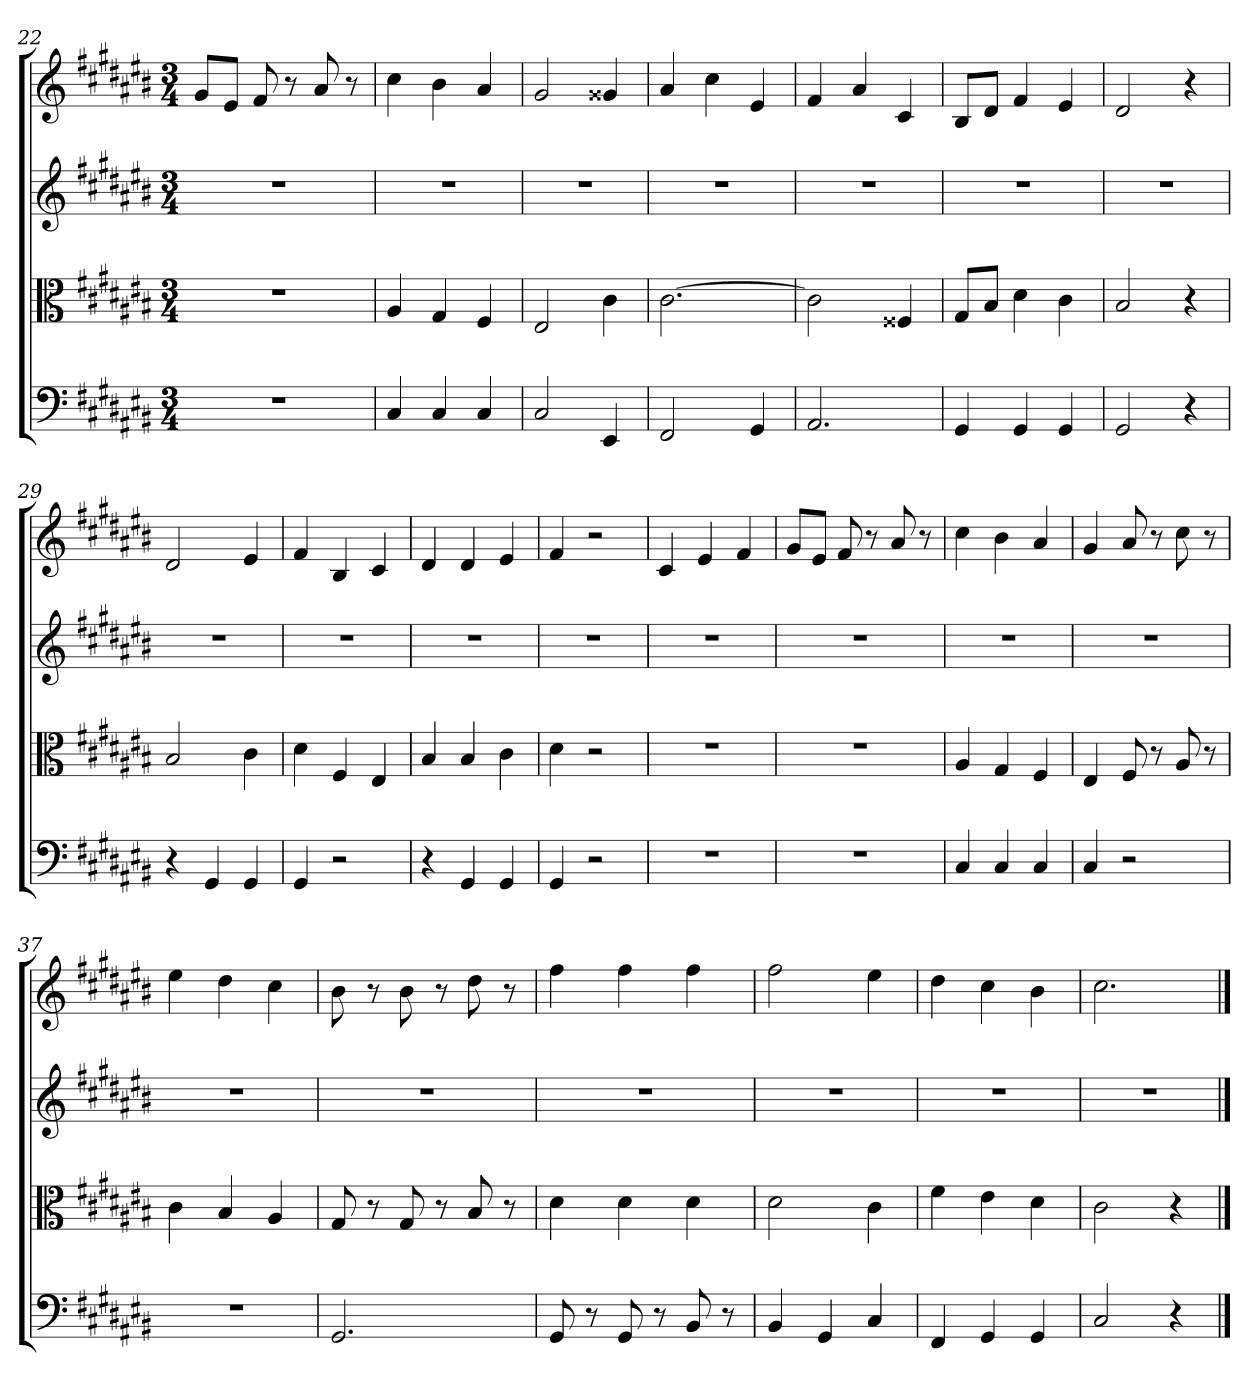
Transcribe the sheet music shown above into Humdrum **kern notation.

**kern	**kern	**kern	**kern
*part4	*part3	*part2	*part1
*staff4	*staff3	*staff2	*staff1
*clefF4	*clefC3	*clefG2	*clefG2
*k[f#c#g#d#a#e#b#]	*k[f#c#g#d#a#e#b#]	*k[f#c#g#d#a#e#b#]	*k[f#c#g#d#a#e#b#]
*C#:	*C#:	*C#:	*C#:
*M3/4	*M3/4	*M3/4	*M3/4
=22	=22	=22	=22
2.r	2.r	2.r	8g#/L
.	.	.	8e#/J
.	.	.	8f#
.	.	.	8r
.	.	.	8a#
.	.	.	8r
=23	=23	=23	=23
4C#	4A#	2.r	4cc#
4C#	4G#	.	4b#
4C#	4F#	.	4a#
=24	=24	=24	=24
2C#	2E#	2.r	2g#
4EE#	4c#	.	4g##X
=25	=25	=25	=25
2FF#	[2.c#	2.r	4a#
.	.	.	4cc#
4GG#	.	.	4e#
=26	=26	=26	=26
2.AA#	2c#]	2.r	4f#
.	.	.	4a#
.	4F##X	.	4c#
=27	=27	=27	=27
4GG#	8G#/L	2.r	8B#/L
.	8B#/J	.	8d#/J
4GG#	4d#	.	4f#
4GG#	4c#	.	4e#
=28	=28	=28	=28
2GG#	2B#	2.r	2d#
4r	4r	.	4r
=29	=29	=29	=29
4r	2B#	2.r	2d#
4GG#	.	.	.
4GG#	4c#	.	4e#
=30	=30	=30	=30
4GG#	4d#	2.r	4f#
2r	4F#	.	4B#
.	4E#	.	4c#
=31	=31	=31	=31
4r	4B#	2.r	4d#
4GG#	4B#	.	4d#
4GG#	4c#	.	4e#
=32	=32	=32	=32
4GG#	4d#	2.r	4f#
2r	2r	.	2r
=33	=33	=33	=33
2.r	2.r	2.r	4c#
.	.	.	4e#
.	.	.	4f#
=34	=34	=34	=34
2.r	2.r	2.r	8g#/L
.	.	.	8e#/J
.	.	.	8f#
.	.	.	8r
.	.	.	8a#
.	.	.	8r
=35	=35	=35	=35
4C#	4A#	2.r	4cc#
4C#	4G#	.	4b#
4C#	4F#	.	4a#
=36	=36	=36	=36
4C#	4E#	2.r	4g#
2r	8F#	.	8a#
.	8r	.	8r
.	8A#	.	8cc#
.	8r	.	8r
=37	=37	=37	=37
2.r	4c#	2.r	4ee#
.	4B#	.	4dd#
.	4A#	.	4cc#
=38	=38	=38	=38
2.GG#	8G#	2.r	8b#
.	8r	.	8r
.	8G#	.	8b#
.	8r	.	8r
.	8B#	.	8dd#
.	8r	.	8r
=39	=39	=39	=39
8GG#	4d#	2.r	4ff#
8r	.	.	.
8GG#	4d#	.	4ff#
8r	.	.	.
8BB#	4d#	.	4ff#
8r	.	.	.
=40	=40	=40	=40
4BB#	2d#	2.r	2ff#
4GG#	.	.	.
4C#	4c#	.	4ee#
=41	=41	=41	=41
4FF#	4f#	2.r	4dd#
4GG#	4e#	.	4cc#
4GG#	4d#	.	4b#
=42	=42	=42	=42
2C#	2c#	2.r	2.cc#
4r	4r	.	.
==	==	==	==
*-	*-	*-	*-
